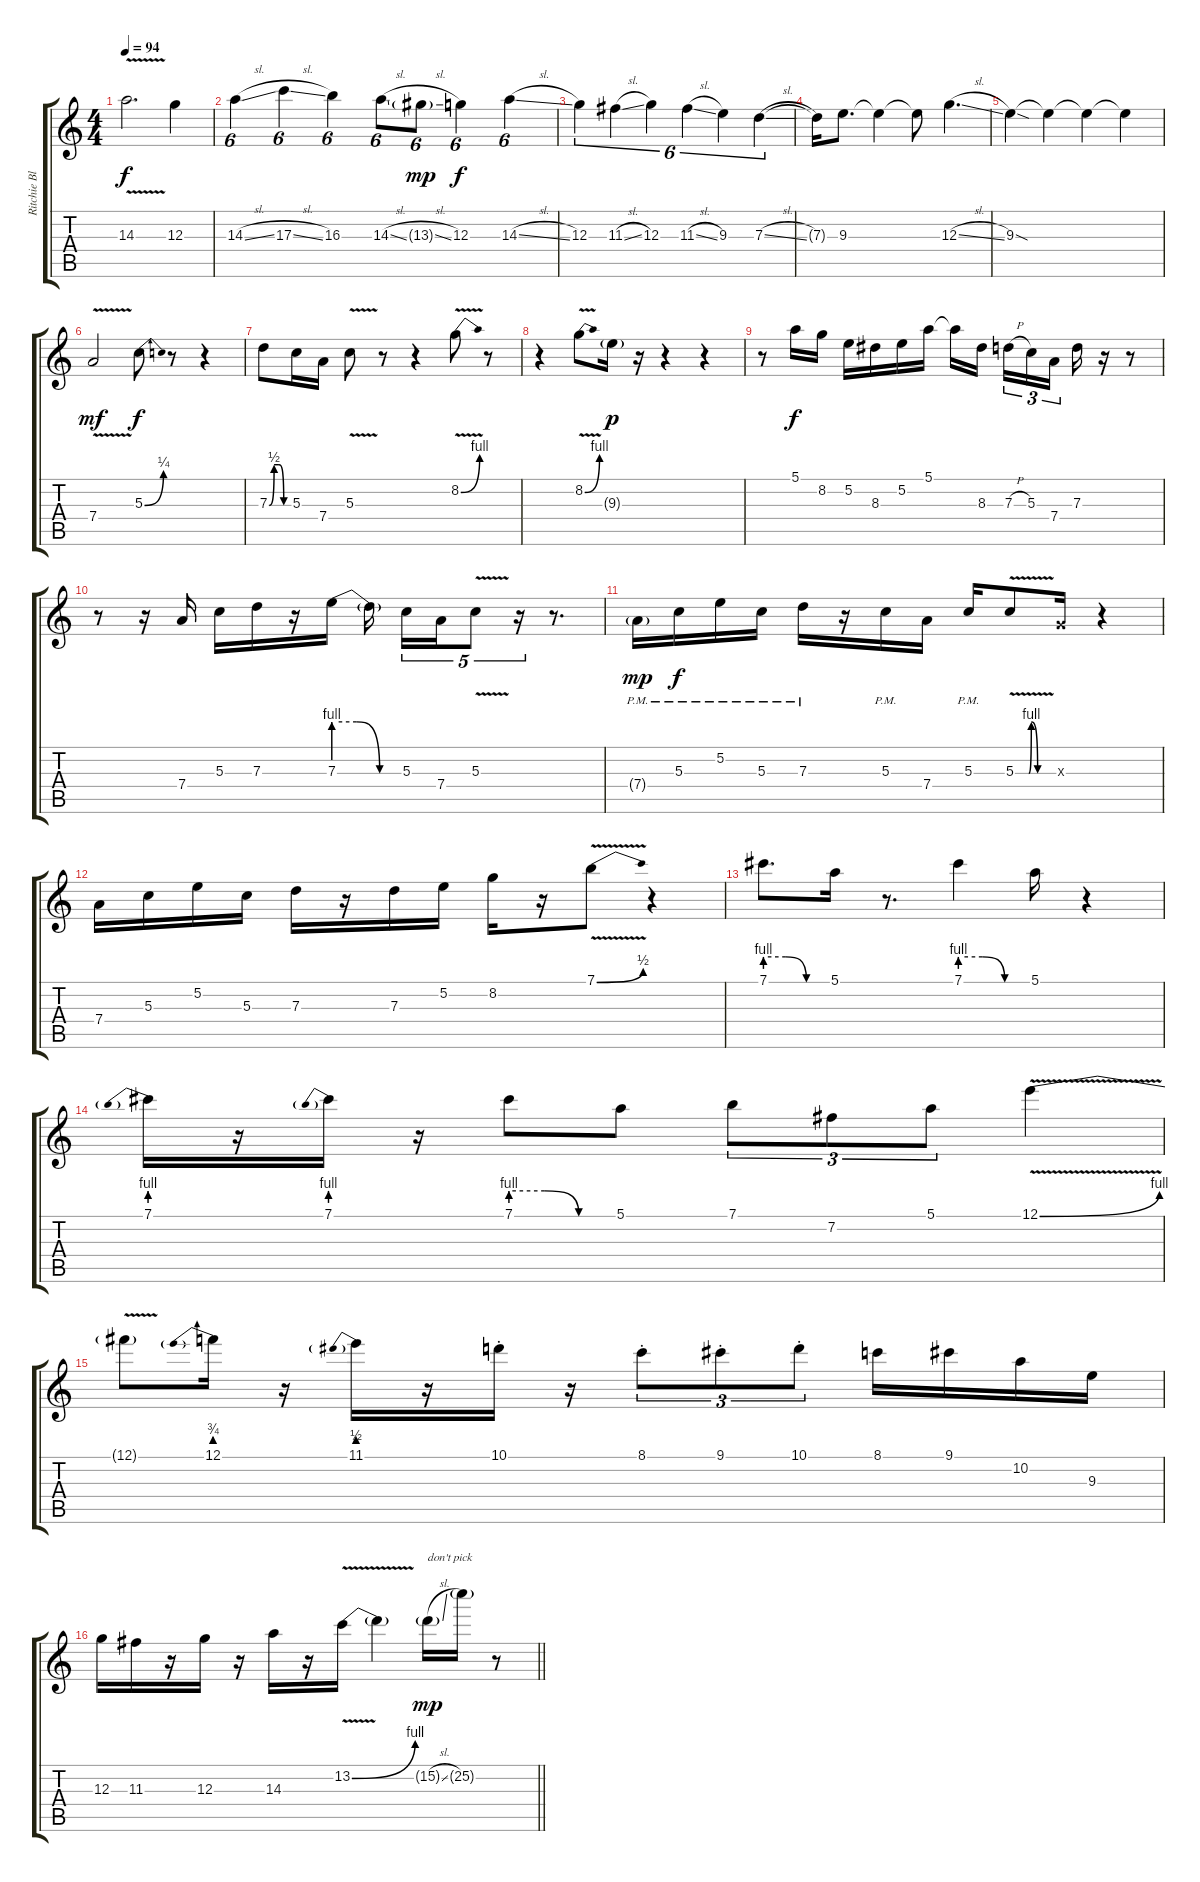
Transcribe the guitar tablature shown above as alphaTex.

\track ("Ritchie Blackmore (Lead)" "Ritchie Bl") {instrument overdrivenguitar}
\staff {score tabs}
\tuning (E4 B3 G3 D3 A2 E2) {hide}
\ts (4 4)
\tempo 94
\clef g2
\ks c
14.3{v}.2{d dy f} 12.3.4 |
14.3{sl}.4{tu (6 4)} 17.3{sl}.4{tu (6 4)} 16.3.4{tu (6 4)} 14.3{sl}.8{tu (6 4)} 13.3{sl g}.8{tu (6 4) dy mp} 12.3.4{tu (6 4) dy f} 14.3{sl}.4{tu (6 4)} |
12.3.4{tu (6 4)} 11.3{sl}.4{tu (6 4)} 12.3.4{tu (6 4)} 11.3{sl}.4{tu (6 4)} 9.3.4{tu (6 4)} 7.3{sl}.4{tu (6 4)} |
7.3{t}.16 9.3.8{d} 9.3{t}.4 9.3{t}.8 12.3{sl}.4{d} |
9.3{sod}.4{volume 0} 9.3{t}.4 9.3{t}.4 9.3{t}.4 |
7.4{v}.2{dy mf volume 14 instrument electricguitarjazz} 5.3{be (bend 0 0 60 1)}.8{dy f instrument overdrivenguitar} r.8 r.4 |
7.3{be (custom 0 0 15 2 30 2 45 0 60 0)}.8 5.3.16 7.4.16 5.3{v}.8 r.8 r.4 8.2{be (bend 0 0 60 4) v}.8 r.8 |
r.4 8.2{be (bend 0 0 60 4) v}.8 9.3{g}.16{dy p} r.16 r.4 r.4 |
r.8 5.1.16{dy f} 8.2.16 5.2.16 8.3.16 5.2.16 5.1.16 5.1{t}.16 8.3.16{beam splitsecondary} 7.3{h}.16{tu (3 2)} 5.3.16{tu (3 2)} 7.4.16{tu (3 2)} 7.3.16 r.16 r.8 |
r.8 r.16 7.4.16 5.3.16 7.3.16 r.16 7.3{be (custom 0 4 20 4 40 0 60 0)}.16 7.3{t}.16{beam splitsecondary} 5.3.16{tu (5 4)} 7.4.16{tu (5 4)} 5.3{v}.8{tu (5 4)} r.16{tu (5 4)} r.8{d} |
7.4{g pm}.16{dy mp} 5.3{pm}.16{dy f} 5.2{pm}.16 5.3{pm}.16 7.3{pm}.16 r.16 5.3{pm}.16 7.4.16 5.3{pm}.16 5.3{be (custom 0 0 21 0 25 4 35 0 45 0 60 0) v}.8 0.3{x}.16 r.4 |
7.4.16 5.3.16 5.2.16 5.3.16 7.3.16 r.16 7.3.16 5.2.16 8.2.16 r.16 7.1{be (bend 0 0 60 2) v}.8 r.4 |
7.1{be (custom 0 4 20 4 40 0 60 0)}.8{d} 5.1.16 r.8{d} 7.1{be (custom 0 4 20 4 40 0 60 0)}.4 5.1.16 r.4 |
7.1{be (prebend 0 4 60 4)}.16 r.16 7.1{be (prebend 0 4 60 4)}.16 r.16 7.1{be (custom 0 4 20 4 40 0 60 0)}.8 5.1.8 7.1.8{tu (3 2)} 7.2.8{tu (3 2)} 5.1.8{tu (3 2)} 12.1{be (bend 0 0 60 4) v}.4 |
12.1{t}.8 12.1{be (prebend 0 3 60 3)}.16 r.16 11.1{be (prebend 0 2 60 2)}.16 r.16 10.1{st}.16 r.16 8.1{st}.8{tu (3 2)} 9.1{st}.8{tu (3 2)} 10.1{st}.8{tu (3 2)} 8.1.16 9.1.16 10.2.16 9.3.16 |
\barLineRight lightlight
12.3.16 11.3.16 r.16 12.3.16 r.16 14.3.16 r.16 13.2{be (bend 0 0 60 4) v}.16 13.2{t}.4 15.2{sl g}.16{txt "don't pick" dy mp} 25.2{g}.16 r.8
